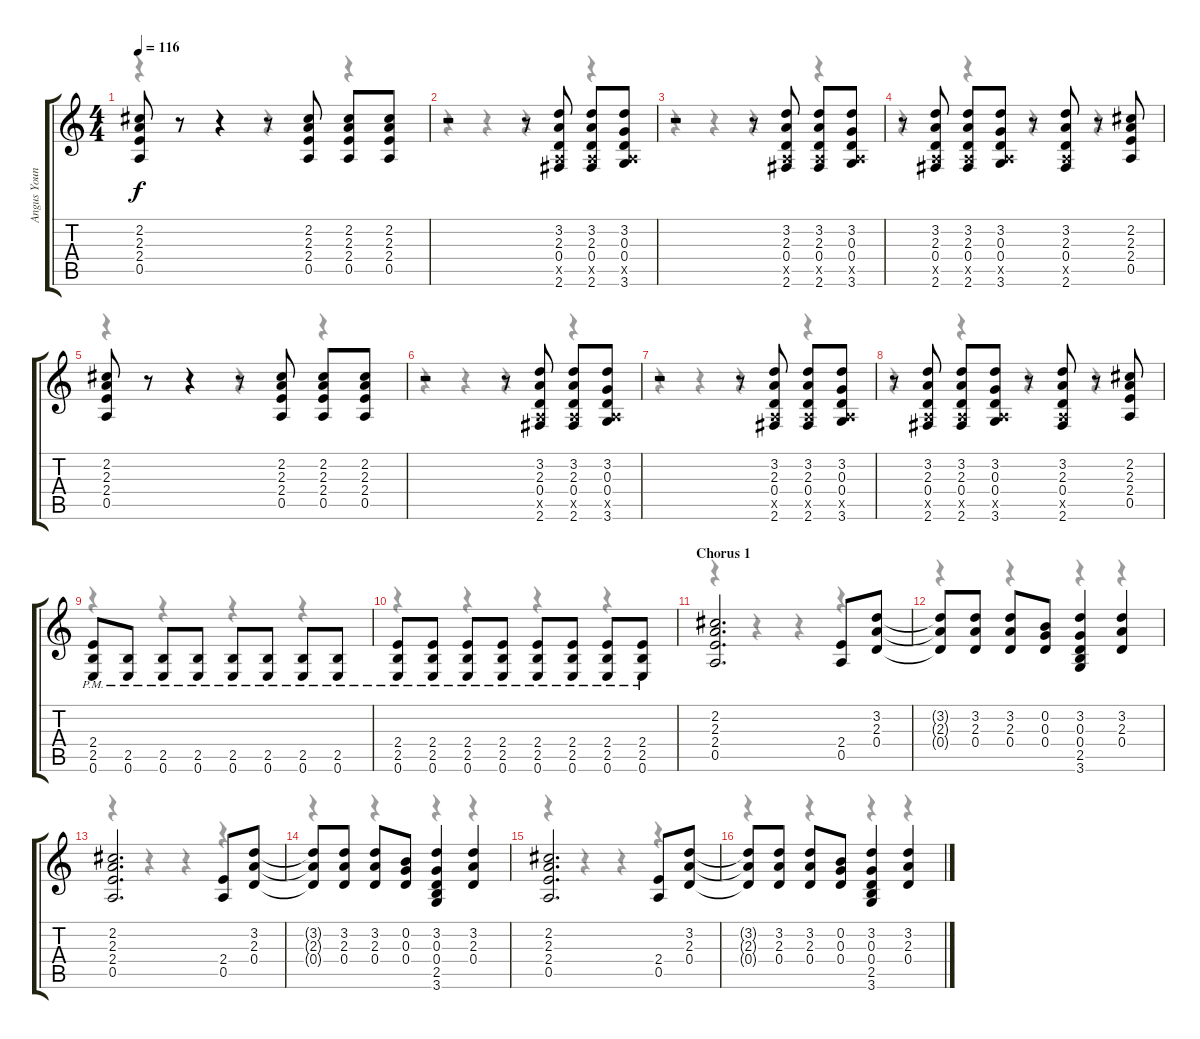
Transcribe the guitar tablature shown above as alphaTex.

\track ("Angus Young" "Angus Youn") {instrument overdrivenguitar}
\staff {score tabs}
\tuning (E4 B3 G3 D3 A2 E2) {hide}
\voice
\ts (4 4)
\tempo 116
\clef g2
\ks c
(2.2 2.3 2.4 0.5).8{dy f} r.8 r.4 r.8 (2.2 2.3 2.4 0.5).8 (2.2 2.3 2.4 0.5).8 (2.2 2.3 2.4 0.5).8 |
r.2 r.8 (3.2 2.3 0.4 0.5{x} 2.6).8 (3.2 2.3 0.4 0.5{x} 2.6).8 (3.2 0.3 0.4 0.5{x} 3.6).8 |
r.2 r.8 (3.2 2.3 0.4 0.5{x} 2.6).8 (3.2 2.3 0.4 0.5{x} 2.6).8 (3.2 0.3 0.4 0.5{x} 3.6).8 |
r.8 (3.2 2.3 0.4 0.5{x} 2.6).8 (3.2 2.3 0.4 0.5{x} 2.6).8 (3.2 0.3 0.4 0.5{x} 3.6).8 r.8 (3.2 2.3 0.4 0.5{x} 2.6).8 r.8 (2.2 2.3 2.4 0.5).8 |
(2.2 2.3 2.4 0.5).8 r.8 r.4 r.8 (2.2 2.3 2.4 0.5).8 (2.2 2.3 2.4 0.5).8 (2.2 2.3 2.4 0.5).8 |
r.2 r.8 (3.2 2.3 0.4 0.5{x} 2.6).8 (3.2 2.3 0.4 0.5{x} 2.6).8 (3.2 0.3 0.4 0.5{x} 3.6).8 |
r.2 r.8 (3.2 2.3 0.4 0.5{x} 2.6).8 (3.2 2.3 0.4 0.5{x} 2.6).8 (3.2 0.3 0.4 0.5{x} 3.6).8 |
r.8 (3.2 2.3 0.4 0.5{x} 2.6).8 (3.2 2.3 0.4 0.5{x} 2.6).8 (3.2 0.3 0.4 0.5{x} 3.6).8 r.8 (3.2 2.3 0.4 0.5{x} 2.6).8 r.8 (2.2 2.3 2.4 0.5).8 |
(2.4{pm} 2.5{pm} 0.6{pm}).8 (2.5{pm} 0.6{pm}).8 (2.5{pm} 0.6{pm}).8 (2.5{pm} 0.6{pm}).8 (2.5{pm} 0.6{pm}).8 (2.5{pm} 0.6{pm}).8 (2.5{pm} 0.6{pm}).8 (2.5{pm} 0.6{pm}).8 |
(2.4{pm} 2.5{pm} 0.6{pm}).8 (2.4{pm} 2.5{pm} 0.6{pm}).8 (2.4{pm} 2.5{pm} 0.6{pm}).8 (2.4{pm} 2.5{pm} 0.6{pm}).8 (2.4{pm} 2.5{pm} 0.6{pm}).8 (2.4{pm} 2.5{pm} 0.6{pm}).8 (2.4{pm} 2.5{pm} 0.6{pm}).8 (2.4{pm} 2.5{pm} 0.6{pm}).8 |
\section ("" "Chorus 1")
(2.2 2.3 2.4 0.5).2{d} (2.4 0.5).8 (3.2 2.3 0.4).8 |
(3.2{t} 2.3{t} 0.4{t}).8 (3.2 2.3 0.4).8 (3.2 2.3 0.4).8 (0.2 0.3 0.4).8 (3.2 0.3 0.4 2.5 3.6).4 (3.2 2.3 0.4).4 |
(2.2 2.3 2.4 0.5).2{d} (2.4 0.5).8 (3.2 2.3 0.4).8 |
(3.2{t} 2.3{t} 0.4{t}).8 (3.2 2.3 0.4).8 (3.2 2.3 0.4).8 (0.2 0.3 0.4).8 (3.2 0.3 0.4 2.5 3.6).4 (3.2 2.3 0.4).4 |
(2.2 2.3 2.4 0.5).2{d} (2.4 0.5).8 (3.2 2.3 0.4).8 |
(3.2{t} 2.3{t} 0.4{t}).8 (3.2 2.3 0.4).8 (3.2 2.3 0.4).8 (0.2 0.3 0.4).8 (3.2 0.3 0.4 2.5 3.6).4 (3.2 2.3 0.4).4
\voice
\clef g2
\ottava regular
\simile none
\ks c
r.4{dy f} r.4 r.4 r.4 |
r.4 r.4 r.4 r.4 |
r.4 r.4 r.4 r.4 |
r.4 r.4 r.4 r.4 |
r.4 r.4 r.4 r.4 |
r.4 r.4 r.4 r.4 |
r.4 r.4 r.4 r.4 |
r.4 r.4 r.4 r.4 |
r.4 r.4 r.4 r.4 |
r.4 r.4 r.4 r.4 |
r.4 r.4 r.4 r.4 |
r.4 r.4 r.4 r.4 |
r.4 r.4 r.4 r.4 |
r.4 r.4 r.4 r.4 |
r.4 r.4 r.4 r.4 |
r.4 r.4 r.4 r.4
